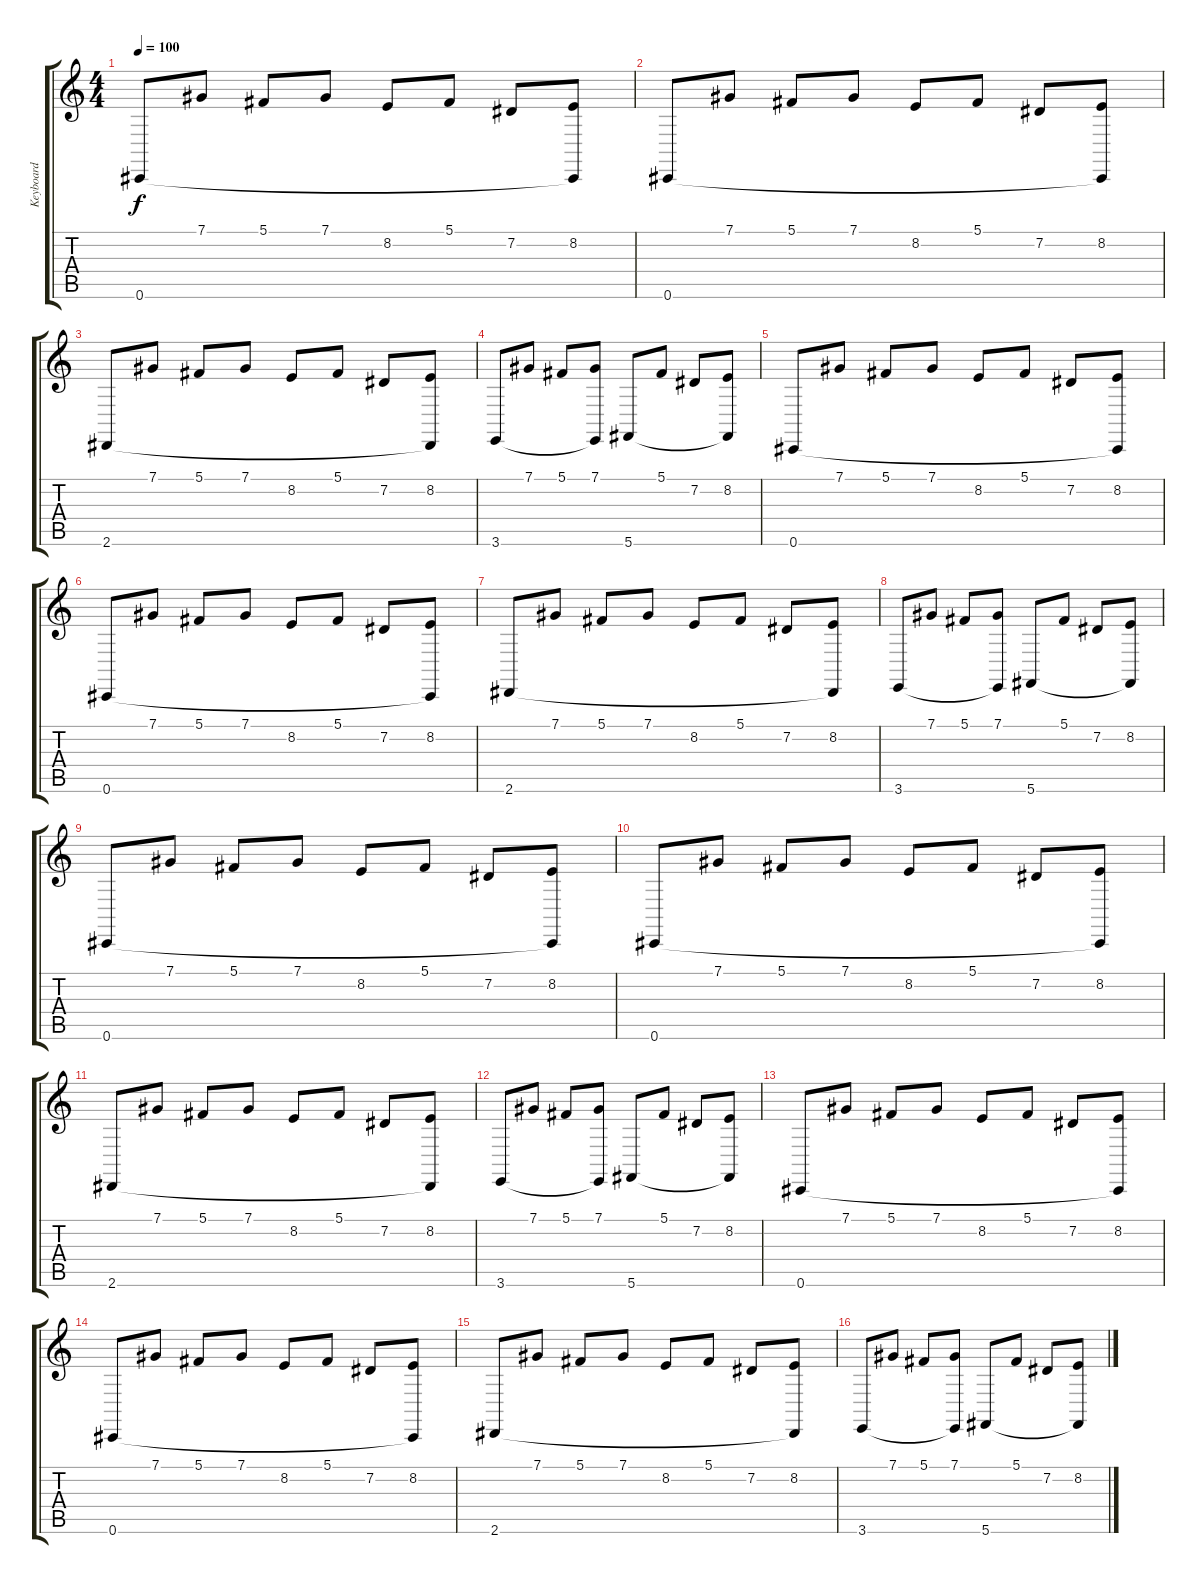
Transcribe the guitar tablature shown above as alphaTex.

\track ("Keyboard" "Keyboard") {instrument brightacousticpiano}
\staff {score tabs}
\tuning (Db4 Ab3 E3 B2 Gb2 Db2) {hide}
\ts (4 4)
\tempo 100
\clef g2
\ks c
0.6.8{dy f} 7.1.8 5.1.8 7.1.8 8.2.8 5.1.8 7.2.8 (8.2 0.6{t}).8 |
0.6.8 7.1.8 5.1.8 7.1.8 8.2.8 5.1.8 7.2.8 (8.2 0.6{t}).8 |
2.6.8 7.1.8 5.1.8 7.1.8 8.2.8 5.1.8 7.2.8 (8.2 2.6{t}).8 |
3.6.8 7.1.8 5.1.8 (7.1 3.6{t}).8 5.6.8 5.1.8 7.2.8 (8.2 5.6{t}).8 |
0.6.8 7.1.8 5.1.8 7.1.8 8.2.8 5.1.8 7.2.8 (8.2 0.6{t}).8 |
0.6.8 7.1.8 5.1.8 7.1.8 8.2.8 5.1.8 7.2.8 (8.2 0.6{t}).8 |
2.6.8 7.1.8 5.1.8 7.1.8 8.2.8 5.1.8 7.2.8 (8.2 2.6{t}).8 |
3.6.8 7.1.8 5.1.8 (7.1 3.6{t}).8 5.6.8 5.1.8 7.2.8 (8.2 5.6{t}).8 |
0.6.8 7.1.8 5.1.8 7.1.8 8.2.8 5.1.8 7.2.8 (8.2 0.6{t}).8 |
0.6.8 7.1.8 5.1.8 7.1.8 8.2.8 5.1.8 7.2.8 (8.2 0.6{t}).8 |
2.6.8 7.1.8 5.1.8 7.1.8 8.2.8 5.1.8 7.2.8 (8.2 2.6{t}).8 |
3.6.8 7.1.8 5.1.8 (7.1 3.6{t}).8 5.6.8 5.1.8 7.2.8 (8.2 5.6{t}).8 |
0.6.8 7.1.8 5.1.8 7.1.8 8.2.8 5.1.8 7.2.8 (8.2 0.6{t}).8 |
0.6.8 7.1.8 5.1.8 7.1.8 8.2.8 5.1.8 7.2.8 (8.2 0.6{t}).8 |
2.6.8 7.1.8 5.1.8 7.1.8 8.2.8 5.1.8 7.2.8 (8.2 2.6{t}).8 |
3.6.8 7.1.8 5.1.8 (7.1 3.6{t}).8 5.6.8 5.1.8 7.2.8 (8.2 5.6{t}).8
